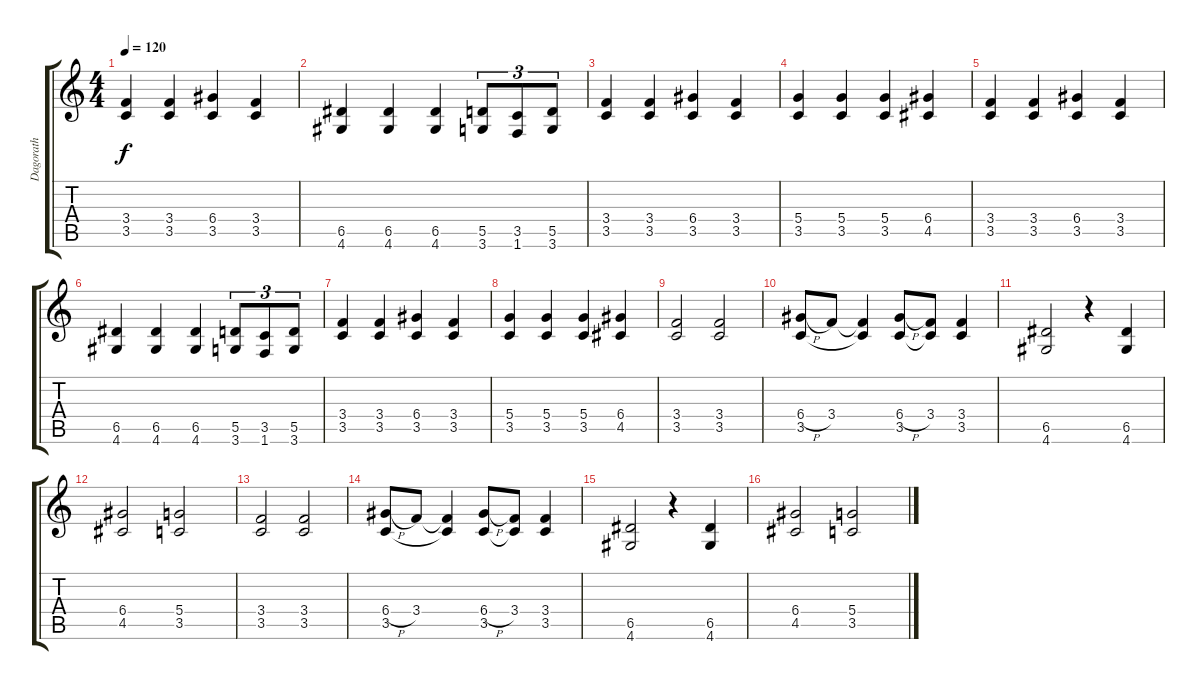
\track ("Dagorath" "Dagorath") {instrument distortionguitar}
\staff {score tabs}
\tuning (E4 B3 G3 D3 A2 E2) {hide}
\ts (4 4)
\tempo 120
\clef g2
\ks c
(3.4 3.5).4{dy f} (3.4 3.5).4 (6.4 3.5).4 (3.4 3.5).4 |
(6.5 4.6).4 (6.5 4.6).4 (6.5 4.6).4 (5.5 3.6).8{tu (3 2)} (3.5 1.6).8{tu (3 2)} (5.5 3.6).8{tu (3 2)} |
(3.4 3.5).4 (3.4 3.5).4 (6.4 3.5).4 (3.4 3.5).4 |
(5.4 3.5).4 (5.4 3.5).4 (5.4 3.5).4 (6.4 4.5).4 |
(3.4 3.5).4 (3.4 3.5).4 (6.4 3.5).4 (3.4 3.5).4 |
(6.5 4.6).4 (6.5 4.6).4 (6.5 4.6).4 (5.5 3.6).8{tu (3 2)} (3.5 1.6).8{tu (3 2)} (5.5 3.6).8{tu (3 2)} |
(3.4 3.5).4 (3.4 3.5).4 (6.4 3.5).4 (3.4 3.5).4 |
(5.4 3.5).4 (5.4 3.5).4 (5.4 3.5).4 (6.4 4.5).4 |
(3.4 3.5).2 (3.4 3.5).2 |
(6.4{h} 3.5).8 3.4.8 (3.4{t} 3.5{t}).4 (6.4{h} 3.5).8 (3.4 3.5{t}).8 (3.4 3.5).4 |
(6.5 4.6).2 r.4 (6.5 4.6).4 |
(6.4 4.5).2 (5.4 3.5).2 |
(3.4 3.5).2 (3.4 3.5).2 |
(6.4{h} 3.5).8 3.4.8 (3.4{t} 3.5{t}).4 (6.4{h} 3.5).8 (3.4 3.5{t}).8 (3.4 3.5).4 |
(6.5 4.6).2 r.4 (6.5 4.6).4 |
(6.4 4.5).2 (5.4 3.5).2
